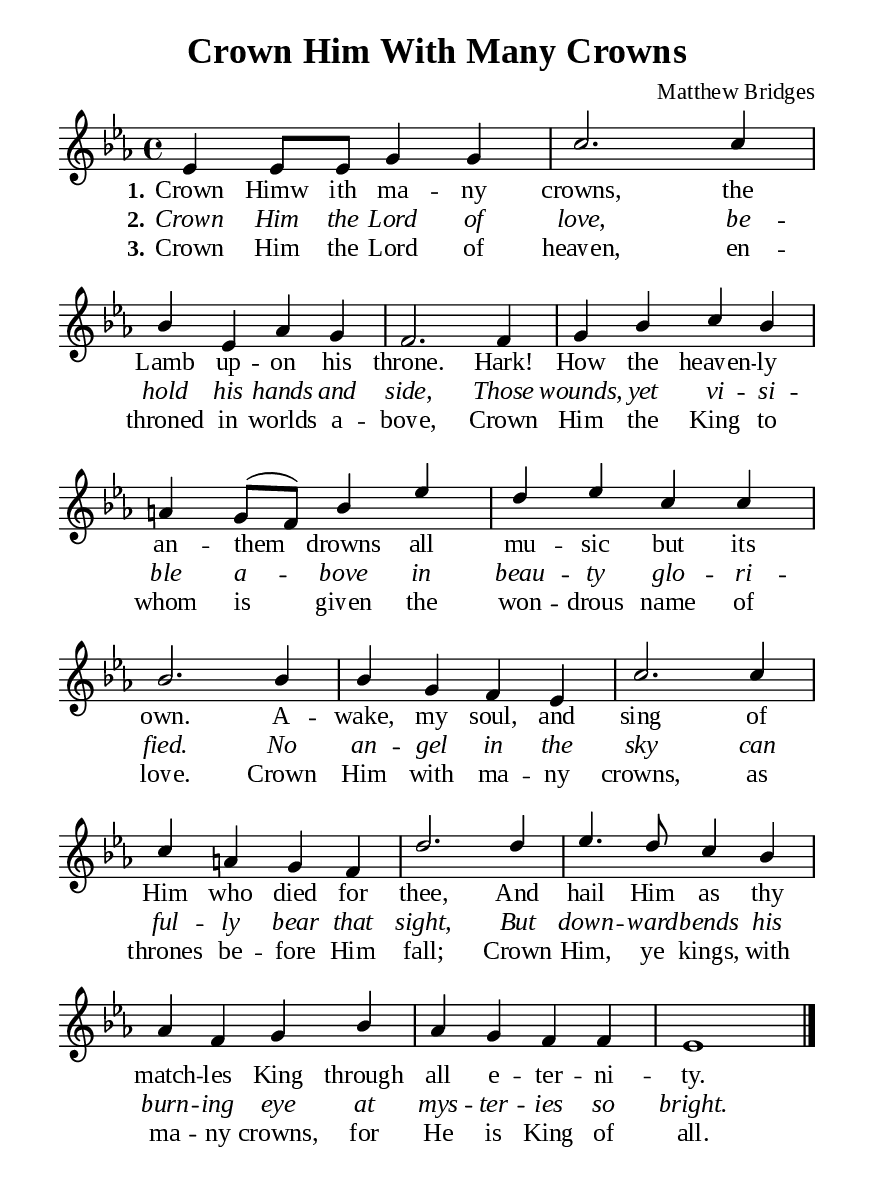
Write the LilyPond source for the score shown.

\version "2.18.2"

\header {
  title = "Crown Him With Many Crowns"
  composer = "Matthew Bridges"
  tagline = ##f
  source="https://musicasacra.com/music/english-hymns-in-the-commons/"
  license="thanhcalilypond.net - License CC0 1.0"
}

global= {
  \key ees \major
  \time 4/4
  \override Score.BarNumber.break-visibility = ##(#f #f #f)
  \override Lyrics.LyricSpace.minimum-distance = #2.0
}

\paper {
  #(set-paper-size "a5")
  top-margin = 5\mm
  bottom-margin = 5\mm
  left-margin = 10\mm
  right-margin = 10\mm
  indent = #0
  #(define fonts
	 (make-pango-font-tree "Liberation Serif"
	 		       "Liberation Serif"
			       "Liberation Serif"
			       (/ 20 20)))
  system-system-spacing = #'((basic-distance . 3) (padding . 3))
}

printItalic = \with {
  \override LyricText.font-shape = #'italic
}

% Verse music
musicVerseSoprano = \transpose d ees {
\relative c' {
  %{ 01 %} d4 d8 d fis4 fis |
  %{ 02 %} b2. b4 |
  %{ 03 %} a d, g fis |
  %{ 04 %} e2. e4 |
  %{ 05 %} fis a b a |
  %{ 06 %} gis fis8 (e) a4 d |
  %{ 07 %} cis d b b |
  %{ 08 %} a2. a4 |
  %{ 09 %} a fis e d |
  %{ 10 %} b'2. b4 |
  %{ 11 %} b gis fis e |
  %{ 12 %} cis'2. cis4 |
  %{ 13 %} d4. cis8 b4 a |
  %{ 14 %} g e fis a |
  %{ 15 %} g fis e e |
  %{ 16 %} d1 \bar "|."
}
}

% Verse lyrics
verseOne = \lyricmode {
  \set stanza = #"1."
  Crown Himw ith ma -- ny crowns, the Lamb up -- on his throne.
  Hark! How the heaven -- ly an -- them drowns all mu -- sic but its own.
  A -- wake, my soul, and sing of Him who died for thee,
  And hail Him as thy match -- les King through all e -- ter -- ni -- ty.
}

verseTwo = \lyricmode {
  \set stanza = #"2."
  Crown Him the Lord of love, be -- hold his hands and side,
  Those wounds, yet vi -- si -- ble a -- bove in beau -- ty glo -- ri -- fied.
  No an -- gel in the sky can ful -- ly bear that sight,
  But down -- ward -- bends his burn -- ing eye at mys -- ter -- ies so bright.
}

verseThree = \lyricmode {
  \set stanza = #"3."
  Crown Him the Lord of heaven, en -- throned in worlds a -- bove,
  Crown Him the King to whom is given the won -- drous name of love.
  Crown Him with ma -- ny crowns, as thrones be -- fore Him fall;
  Crown Him, ye kings, with ma -- ny crowns, for He is King of all.
}

% Layout
\score {
    \new ChoirStaff <<
      \new Staff <<
        \clef "treble"
        \new Voice = "sopranos" { \global \stemUp \slurUp \musicVerseSoprano }
      >>
      \new Lyrics \lyricsto sopranos \verseOne
      \new Lyrics \printItalic \lyricsto sopranos \verseTwo
      \new Lyrics \lyricsto sopranos \verseThree
    >>
}
